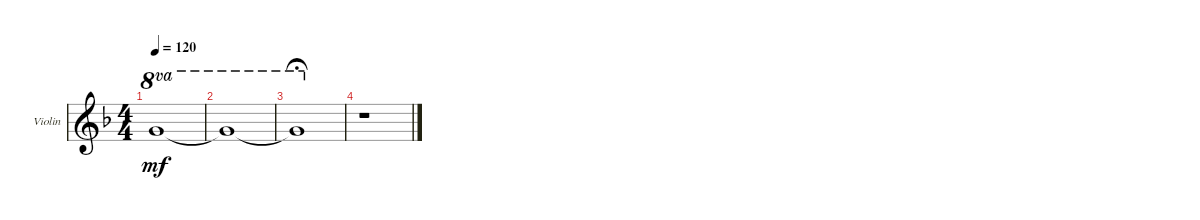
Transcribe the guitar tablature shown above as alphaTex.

\defaultSystemsLayout 4
\bracketExtendMode groupsimilarinstruments
\multiBarRest
\firstSystemTrackNameOrientation horizontal
\otherSystemsTrackNameOrientation horizontal
\track ("Violin" "Violin") {multiBarRest instrument violin}
\staff {score}
\tuning (E5 A4 D4 G3)
\ts (4 4)
\tempo 120
\clef g2
\ks dminor
3.1.1{ot 8va dy mf} |
3.1{t}.1{ot 8va} |
3.1{t}.1{ot 8va fermata (medium 0.5)} |
r.1
